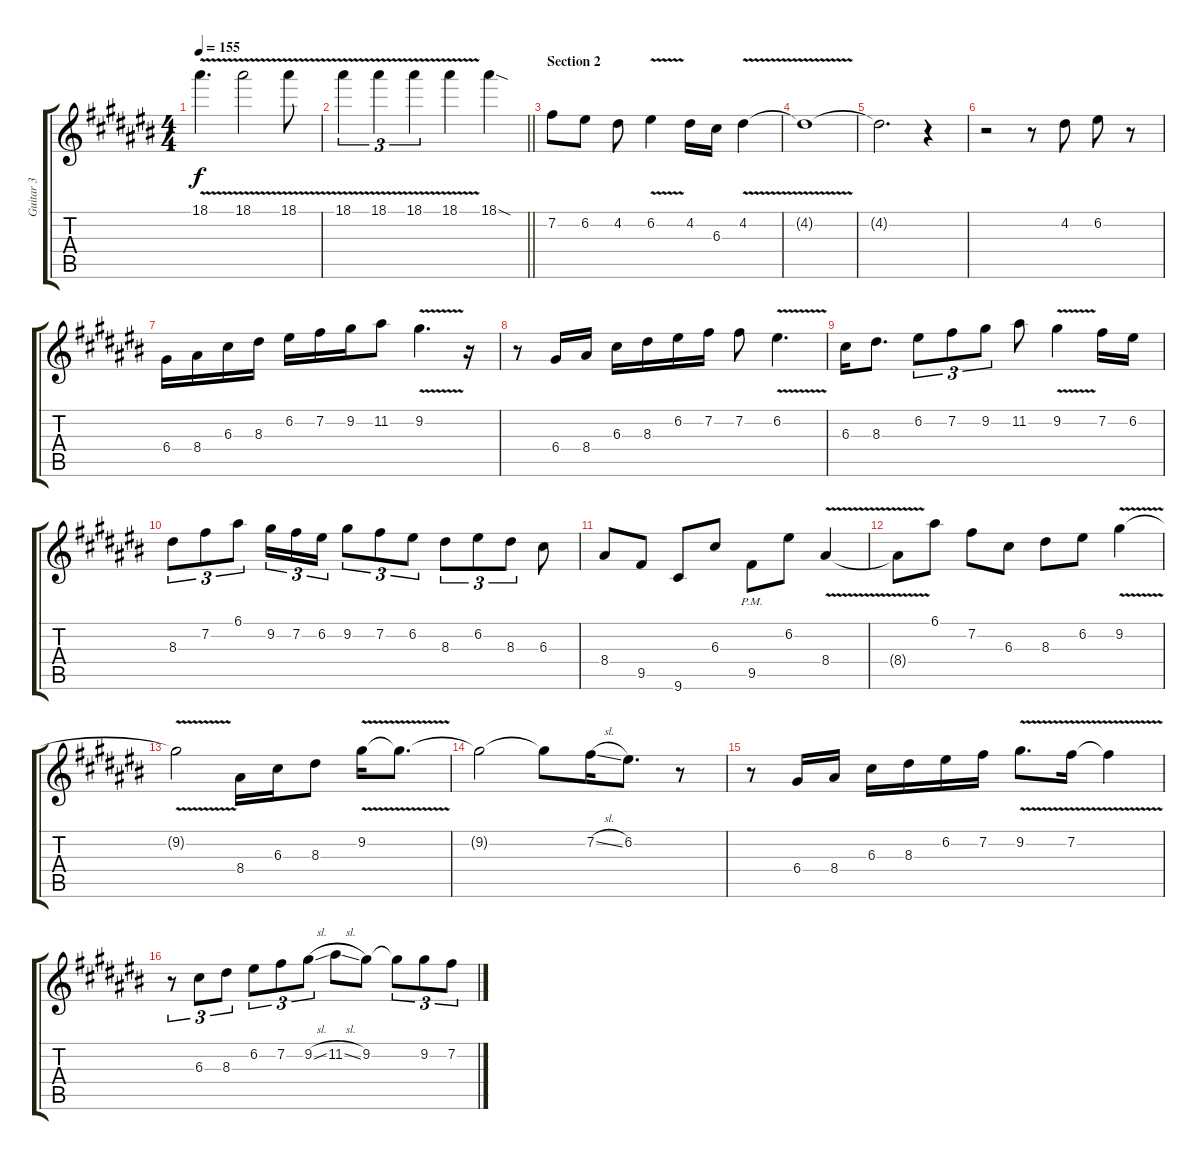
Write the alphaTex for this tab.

\track ("Guitar 3" "Guitar 3") {instrument overdrivenguitar}
\staff {score tabs}
\tuning (E4 B3 G3 D3 A2 E2) {hide}
\ts (4 4)
\tempo 155
\clef g2
\ks c#
18.1{v}.4{d dy f} 18.1{v}.2 18.1{v}.8 |
\barLineRight lightlight
18.1{v}.4{tu (3 2)} 18.1{v}.4{tu (3 2)} 18.1{v}.4{tu (3 2)} 18.1{v}.4 18.1{sod}.4 |
\section ("" "Section 2")
7.2.8 6.2.8 4.2.8 6.2{v}.4 4.2.16 6.3.16 4.2{v}.4 |
4.2{t}.1 |
4.2{t}.2{d} r.4 |
r.2 r.8 4.2.8 6.2.8 r.8 |
6.4.16 8.4.16 6.3.16 8.3.16 6.2.16 7.2.16 9.2.16 11.2.8 9.2{v}.4{d} r.16 |
r.8 6.4.16 8.4.16 6.3.16 8.3.16 6.2.16 7.2.16 7.2.8 6.2{v}.4{d} |
6.3.16 8.3.8{d} 6.2.8{tu (3 2)} 7.2.8{tu (3 2)} 9.2.8{tu (3 2)} 11.2.8 9.2{v}.4 7.2.16 6.2.16 |
8.3.8{tu (3 2)} 7.2.8{tu (3 2)} 6.1.8{tu (3 2)} 9.2.16{tu (3 2)} 7.2.16{tu (3 2)} 6.2.16{tu (3 2)} 9.2.8{tu (3 2)} 7.2.8{tu (3 2)} 6.2.8{tu (3 2)} 8.3.8{tu (3 2)} 6.2.8{tu (3 2)} 8.3.8{tu (3 2)} 6.3.8 |
8.4.8 9.5.8 9.6.8 6.3.8 9.5{pm}.8 6.2.8 8.4{v}.4 |
8.4{t}.8 6.1.8 7.2.8 6.3.8 8.3.8 6.2.8 9.2{v}.4 |
9.2{t}.2 8.4.16 6.3.16 8.3.8 9.2{v}.16 9.2{t}.8{d} |
9.2{t}.2 9.2{t}.8 7.2{sl}.16 6.2.8{d} r.8 |
r.8 6.4.16 8.4.16 6.3.16 8.3.16 6.2.16 7.2.16 9.2{v}.8{d} 7.2{v}.16 7.2{t}.4 |
r.8{tu (3 2)} 6.3.8{tu (3 2)} 8.3.8{tu (3 2)} 6.2.8{tu (3 2)} 7.2.8{tu (3 2)} 9.2{sl}.8{tu (3 2)} 11.2{sl}.8 9.2.8 9.2{t}.8{tu (3 2)} 9.2.8{tu (3 2)} 7.2.8{tu (3 2)}
